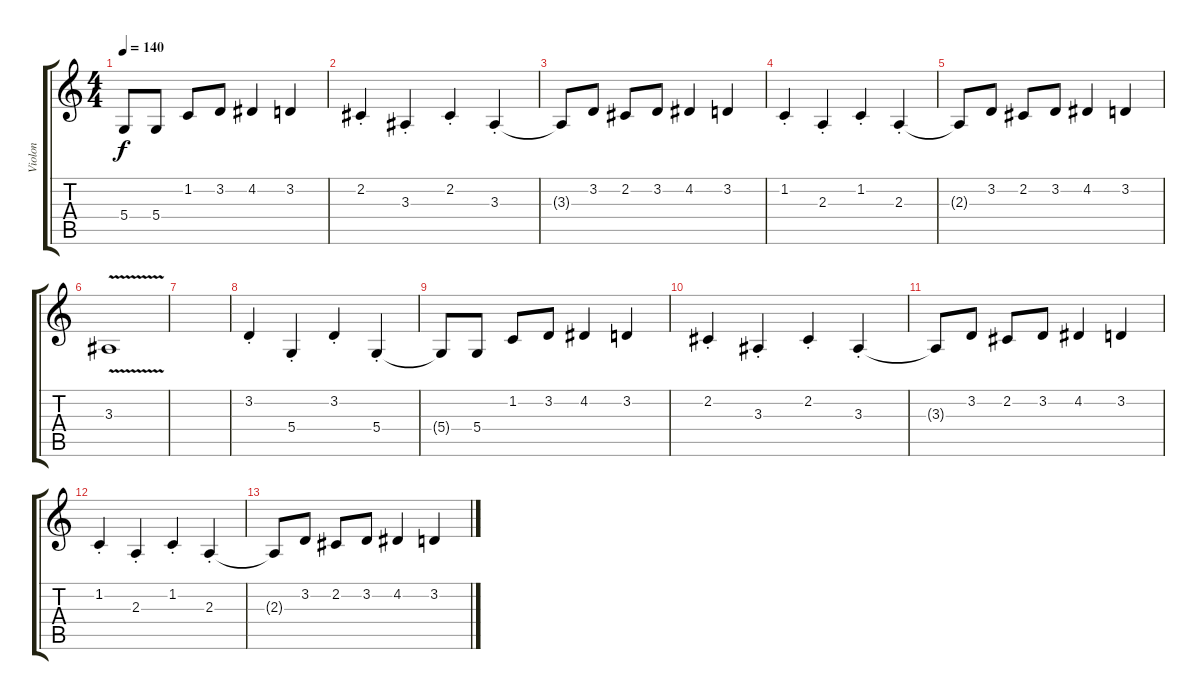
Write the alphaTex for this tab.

\track ("Violon" "Violon") {instrument violin}
\staff {score tabs}
\tuning (E4 B3 G3 D3 A2 E2) {hide}
\ts (4 4)
\tempo 140
\clef g2
\ks c
5.4{t}.8{dy f} 5.4.8 1.2.8 3.2.8 4.2.4 3.2.4 |
2.2{st}.4 3.3{st}.4 2.2{st}.4 3.3{st}.4 |
3.3{t}.8 3.2.8 2.2.8 3.2.8 4.2.4 3.2.4 |
1.2{st}.4 2.3{st}.4 1.2{st}.4 2.3{st}.4 |
2.3{t}.8 3.2.8 2.2.8 3.2.8 4.2.4 3.2.4 |
3.3{v}.1 |
|
3.2{st}.4 5.4{st}.4 3.2{st}.4 5.4{st}.4 |
5.4{t}.8 5.4.8 1.2.8 3.2.8 4.2.4 3.2.4 |
2.2{st}.4 3.3{st}.4 2.2{st}.4 3.3{st}.4 |
3.3{t}.8 3.2.8 2.2.8 3.2.8 4.2.4 3.2.4 |
1.2{st}.4 2.3{st}.4 1.2{st}.4 2.3{st}.4 |
2.3{t}.8 3.2.8 2.2.8 3.2.8 4.2.4 3.2.4
